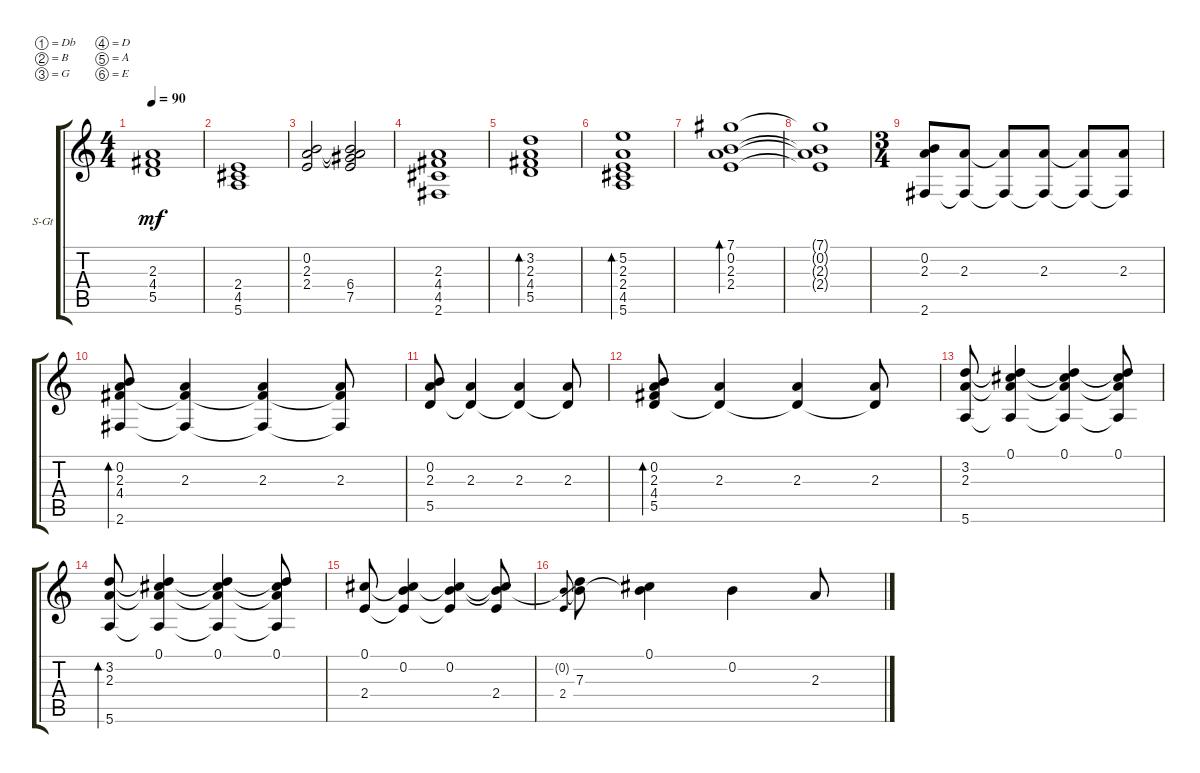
\defaultSystemsLayout 4
\bracketExtendMode groupsimilarinstruments
\firstSystemTrackNameOrientation horizontal
\otherSystemsTrackNameOrientation horizontal
\track ("Steel Guitar" "S-Gt") {instrument acousticguitarsteel}
\staff {score tabs}
\tuning (Db4 B3 G3 D3 A2 E2)
\ts (4 4)
\tempo 90
\clef g2
\ks c
(2.3 4.4 5.5).1{dy mf} |
(2.4 4.5 5.6).1 |
(0.2 2.3 2.4).2 (6.4 7.5 0.2{t} 2.3{t}).2 |
(2.3 4.4 4.5 2.6).1 |
(2.3 4.4 5.5 3.2).1{bd 237} |
(2.4 4.5 5.6 5.2 2.3).1{bd 234} |
(7.1 0.2 2.3 2.4).1{bd 343} |
(7.1{t} 0.2{t} 2.3{t} 2.4{t}).1 |
\ts (3 4)
(0.2 2.3 2.6).8 (2.3 2.6{t}).8 (2.3{t} 2.6{t}).8 (2.3 2.6{t}).8 (2.3{t} 2.6{t}).8 (2.3 2.6{t}).8 |
(0.2 2.3 4.4 2.6).8{bd 79} (2.3 4.4{t} 2.6{t}).4 (2.3 4.4{t} 2.6{t}).4 (2.3 4.4{t} 2.6{t}).8 |
(5.5 0.2 2.3).8 (2.3 5.5{t}).4 (2.3 5.5{t}).4 (2.3 5.5{t}).8 |
(5.5 0.2 2.3 4.4).8{bd 79} (2.3 5.5{t}).4 (2.3 5.5{t}).4 (2.3 5.5{t}).8 |
(3.2 2.3 5.6).8 (0.1 3.2{t} 2.3{t} 5.6{t}).4 (0.1 3.2{t} 2.3{t} 5.6{t}).4 (0.1 3.2{t} 2.3{t} 5.6{t}).8 |
(3.2 2.3 5.6).8{bd 79} (0.1 3.2{t} 2.3{t} 5.6{t}).4 (0.1 3.2{t} 2.3{t} 5.6{t}).4 (0.1 3.2{t} 2.3{t} 5.6{t}).8 |
(2.4 0.1).8 (0.2 0.1{t} 2.4{t}).4 (0.2 0.1{t} 2.4{t}).4 (0.1{t} 2.4 0.2{t}).8 |
(2.4 0.2{t}).8{gr} (7.3 0.2{t}).8 (0.1 0.2{t}).4 0.2.4 2.3.8
